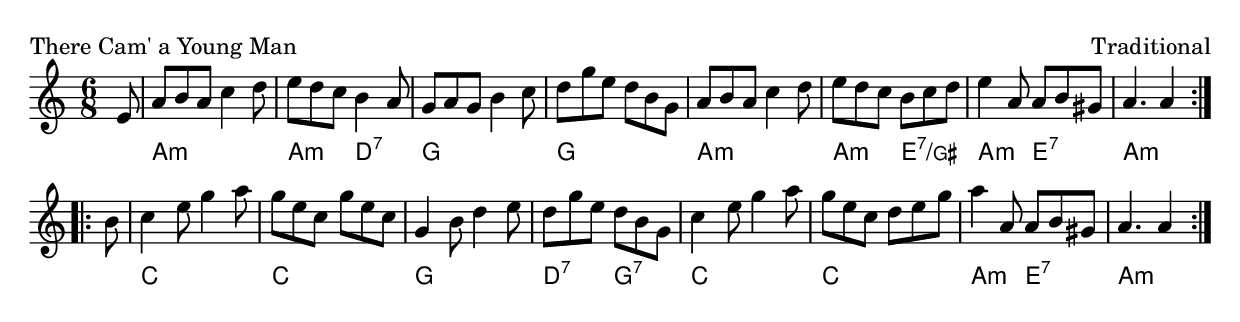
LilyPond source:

\version "2.22.0"

#(define (lower-extension pitch chbass)
    "Return re-sized markup for pitch note name."
    #{
        \markup \fontsize #-2
        #(note-name->markup pitch chbass)
    #}
)

\include "english.ly"


\paper {
   top-margin = 5\mm
   bottom-margin = 5\mm
   left-margin = 5\mm
   right-margin = 5\mm
   ragged-bottom = ##f
%   page-limit-inter-system-space=##t
%   page-limit-inter-system-space-factor=1
%   after-title-space = 10\mm
   score-markup-spacing = #'((basic-distance . 10))
   markup-system-spacing = #'((basic-distance . 5))
   system-system-spacing= #'((basic-distance . 12))
%   markup-markup-spacing = #'((basic-distance . 0))
}

\layout {
  indent = 0 \mm
  \context { 
        \ChordNames
        chordNoteNamer = #lower-extension
        \override ChordName.font-size = #0.5
  }
}

\score {
    \relative c''{
        <<
        {
            \clef treble
            \key a \minor
            \time 6/8
            \partial 8 e,8 |
            a b a c4 d8 | e d c b4 a8 | g a g b4 c8 | d g e d b g |
            a b a c4 d8 | e d c b c d | e4 a,8 a b gs | a4. a4 \bar":|.|:"
            b8 | c4 e8 g4 a8 | g e c g' e c | g4 b8 d4 e8 | d g e d b g |
            c4 e8 g4 a8 | g e c d e g | a4 a,8 a b gs | a4. a4 \bar":|." |
        }
        \new ChordNames {
            \chordmode {
                \partial 8 s8 |
                a2.:m | a4.:m d:7 | g2. | g |
                a:m | a4.:m e:7/gs | a:m e:7 | a2.:m |
                c | c | g | d4.:7 g:7 |
                c2. | c | a4.:m e:7 | a4.:m s4 |
            }
        }
        >>
    }

    \header{
        piece = "There Cam' a Young Man"
        opus = "Traditional"
    }
}
